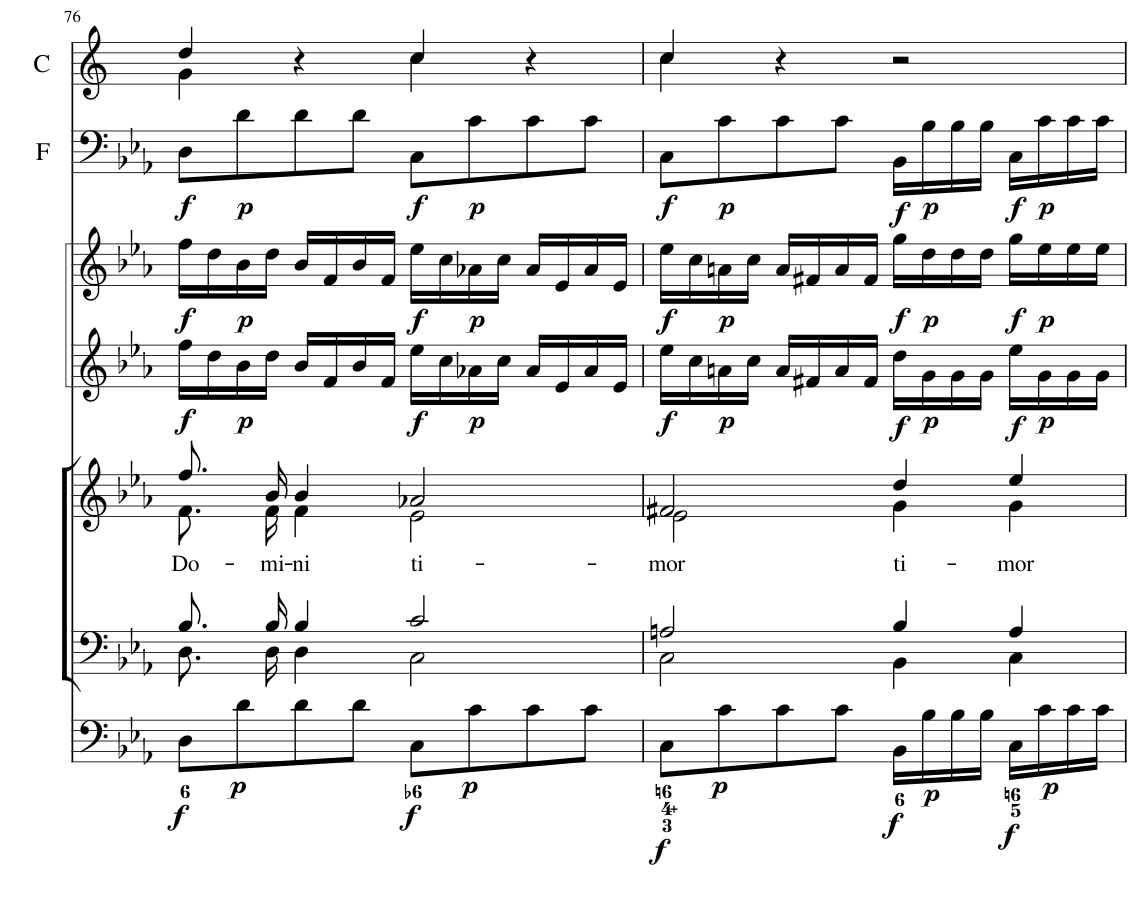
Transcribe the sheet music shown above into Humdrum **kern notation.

**kern	**dynam	**kern	**kern	**text	**kern	**dynam	**kern	**dynam	**kern	**dynam	**kern
*part7	*part7	*part6	*part5	*part5	*part4	*part4	*part3	*part3	*part2	*part2	*part1
*staff7	*staff7	*staff6	*staff5	*staff5	*staff4	*staff4	*staff3	*staff3	*staff2	*staff2	*staff1
*I"Organ	*	*I"Voice	*I"Voice	*	*I"Violin	*	*I"Violin	*	*I"Fagotti	*	*I"Corni in Eb
*	*	*	*	*	*I'Vln	*	*I'Vln	*	*I'F	*	*I'C
!!LO:PB:g=z
*clefF4	*	*clefF4	*clefG2	*	*clefG2	*	*clefG2	*	*clefF4	*	*clefG2
*	*	*	*	*	*	*	*	*	*	*	*Trd5c9
*k[b-e-a-]	*	*k[b-e-a-]	*k[b-e-a-]	*	*k[b-e-a-]	*	*k[b-e-a-]	*	*k[b-e-a-]	*	*k[]
*M4/4	*	*M4/4	*M4/4	*	*M4/4	*	*M4/4	*	*M4/4	*	*M4/4
*met(c)	*	*met(c)	*met(c)	*	*met(c)	*	*met(c)	*	*met(c)	*	*met(c)
=76	=76	=76	=76	=76	=76	=76	=76	=76	=76	=76	=76
*	*	*^	*^	*	*	*	*	*	*	*	*
!	!LO:DY:b	!	!	!	!	!LO:LY:b	!	!LO:DY:b	!	!LO:DY:b	!	!LO:DY:b	!
*	*	*	*	*	*	*	*	*	*	*	*	*	*^
8D\L	f	8.B-/L	8.D\L	8.ff/L	8.f\L	Do-	16ff\LL	f	16ff\LL	f	8D\L	f	4dd/	4g\
.	.	.	.	.	.	.	16dd\	.	16dd\	.	.	.	.	.
!	!LO:DY:b	!	!	!	!	!	!	!LO:DY:b	!	!LO:DY:b	!	!LO:DY:b	!	!
8d\	p	.	.	.	.	.	16b-\	p	16b-\	p	8d\	p	.	.
!	!	!	!	!	!	!LO:LY:b	!	!	!	!	!	!	!	!
.	.	16B-/Jk	16D\Jk	16b-/Jk	16f\Jk	-mi-	16dd\JJ	.	16dd\JJ	.	.	.	.	.
!	!	!	!	!	!	!LO:LY:b	!	!	!	!	!	!	!	!
8d\	.	4B-/	4D\	4b-/	4f\	-ni	16b-/LL	.	16b-/LL	.	8d\	.	4r	4ryy
.	.	.	.	.	.	.	16f/	.	16f/	.	.	.	.	.
8d\J	.	.	.	.	.	.	16b-/	.	16b-/	.	8d\J	.	.	.
.	.	.	.	.	.	.	16f/JJ	.	16f/JJ	.	.	.	.	.
!	!LO:DY:b	!	!	!	!	!LO:LY:b	!	!LO:DY:b	!	!LO:DY:b	!	!LO:DY:b	!	!
8C\L	f	2c/	2C\	2a-X/	2e-\	ti-	16ee-\LL	f	16ee-\LL	f	8C\L	f	4cc/	4cc\
.	.	.	.	.	.	.	16cc\	.	16cc\	.	.	.	.	.
!	!LO:DY:b	!	!	!	!	!	!	!LO:DY:b	!	!LO:DY:b	!	!LO:DY:b	!	!
8c\	p	.	.	.	.	.	16a-X\	p	16a-X\	p	8c\	p	.	.
.	.	.	.	.	.	.	16cc\JJ	.	16cc\JJ	.	.	.	.	.
8c\	.	.	.	.	.	.	16a-/LL	.	16a-/LL	.	8c\	.	4r	4ryy
.	.	.	.	.	.	.	16e-/	.	16e-/	.	.	.	.	.
8c\J	.	.	.	.	.	.	16a-/	.	16a-/	.	8c\J	.	.	.
.	.	.	.	.	.	.	16e-/JJ	.	16e-/JJ	.	.	.	.	.
=77	=77	=77	=77	=77	=77	=77	=77	=77	=77	=77	=77	=77	=77	=77
!	!LO:DY:b	!	!	!	!	!LO:LY:b	!	!LO:DY:b	!	!LO:DY:b	!	!LO:DY:b	!	!
8C\L	f	2An/	2C\	2f#X/	2e-\	-mor	16ee-\LL	f	16ee-\LL	f	8C\L	f	4cc/	4cc\
.	.	.	.	.	.	.	16cc\	.	16cc\	.	.	.	.	.
!	!LO:DY:b	!	!	!	!	!	!	!LO:DY:b	!	!LO:DY:b	!	!LO:DY:b	!	!
8c\	p	.	.	.	.	.	16an\	p	16an\	p	8c\	p	.	.
.	.	.	.	.	.	.	16cc\JJ	.	16cc\JJ	.	.	.	.	.
8c\	.	.	.	.	.	.	16a/LL	.	16a/LL	.	8c\	.	4r	2.ryy
.	.	.	.	.	.	.	16f#X/	.	16f#X/	.	.	.	.	.
8c\J	.	.	.	.	.	.	16a/	.	16a/	.	8c\J	.	.	.
.	.	.	.	.	.	.	16f#/JJ	.	16f#/JJ	.	.	.	.	.
!	!LO:DY:b	!	!	!	!	!LO:LY:b	!	!LO:DY:b	!	!LO:DY:b	!	!LO:DY:b	!	!
16BB-\LL	f	4B-/	4BB-\	4dd/	4g\	ti-	16dd\LL	f	16gg\LL	f	16BB-\LL	f	2r	.
!	!LO:DY:b	!	!	!	!	!	!	!LO:DY:b	!	!LO:DY:b	!	!LO:DY:b	!	!
16B-\	p	.	.	.	.	.	16g\	p	16dd\	p	16B-\	p	.	.
16B-\	.	.	.	.	.	.	16g\	.	16dd\	.	16B-\	.	.	.
16B-\JJ	.	.	.	.	.	.	16g\JJ	.	16dd\JJ	.	16B-\JJ	.	.	.
!	!LO:DY:b	!	!	!	!	!LO:LY:b	!	!LO:DY:b	!	!LO:DY:b	!	!LO:DY:b	!	!
16C\LL	f	4A/	4C\	4ee-/	4g\	-mor	16ee-\LL	f	16gg\LL	f	16C\LL	f	.	.
!	!LO:DY:b	!	!	!	!	!	!	!LO:DY:b	!	!LO:DY:b	!	!LO:DY:b	!	!
16c\	p	.	.	.	.	.	16g\	p	16ee-\	p	16c\	p	.	.
16c\	.	.	.	.	.	.	16g\	.	16ee-\	.	16c\	.	.	.
16c\JJ	.	.	.	.	.	.	16g\JJ	.	16ee-\JJ	.	16c\JJ	.	.	.
*	*	*v	*v	*	*	*	*	*	*	*	*	*	*v	*v
*	*	*	*v	*v	*	*	*	*	*	*	*	*
=	=	=	=	=	=	=	=	=	=	=	=
*-	*-	*-	*-	*-	*-	*-	*-	*-	*-	*-	*-
